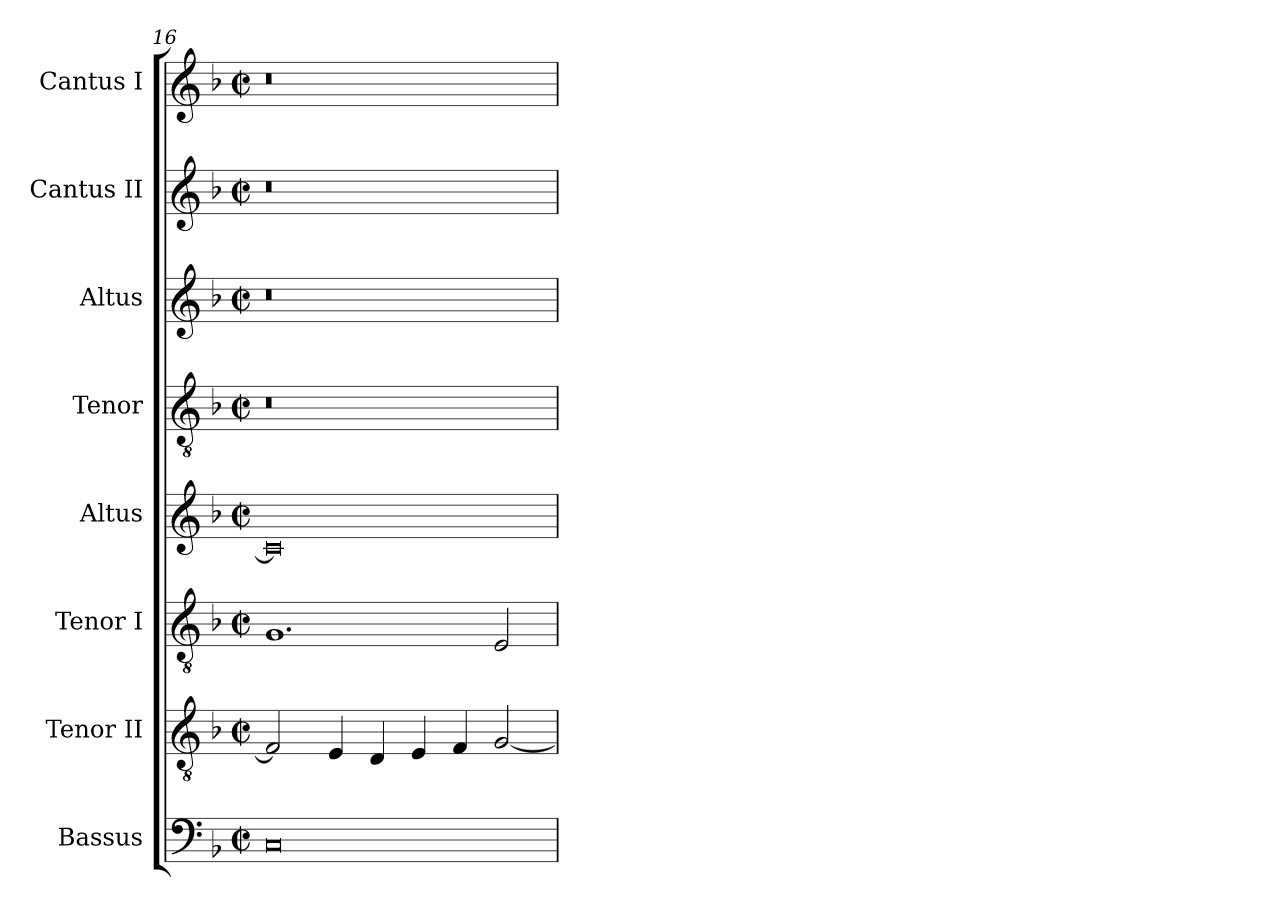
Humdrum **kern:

**kern	**kern	**kern	**kern	**kern	**kern	**kern	**kern
*part8	*part7	*part6	*part5	*part4	*part3	*part2	*part1
*staff8	*staff7	*staff6	*staff5	*staff4	*staff3	*staff2	*staff1
*I"Bassus	*I"Tenor II	*I"Tenor I	*I"Altus	*I"Tenor	*I"Altus	*I"Cantus II	*I"Cantus I
*clefF4	*clefGv2	*clefGv2	*clefG2	*clefGv2	*clefG2	*clefG2	*clefG2
*k[b-]	*k[b-]	*k[b-]	*k[b-]	*k[b-]	*k[b-]	*k[b-]	*k[b-]
*F:	*F:	*F:	*F:	*F:	*F:	*F:	*F:
*M2/2	*M2/2	*M2/2	*M2/2	*M2/2	*M2/2	*M2/2	*M2/2
*met(c|)	*met(c|)	*met(c|)	*met(c|)	*met(c|)	*met(c|)	*met(c|)	*met(c|)
=16	=16	=16	=16	=16	=16	=16	=16
0C	2F/]	1.G	0c]	0r	0r	0r	0r
.	4E/	.	.	.	.	.	.
.	4D/	.	.	.	.	.	.
.	4E/	.	.	.	.	.	.
.	4F/	.	.	.	.	.	.
.	[<2G/	2E/	.	.	.	.	.
=	=	=	=	=	=	=	=
*-	*-	*-	*-	*-	*-	*-	*-
